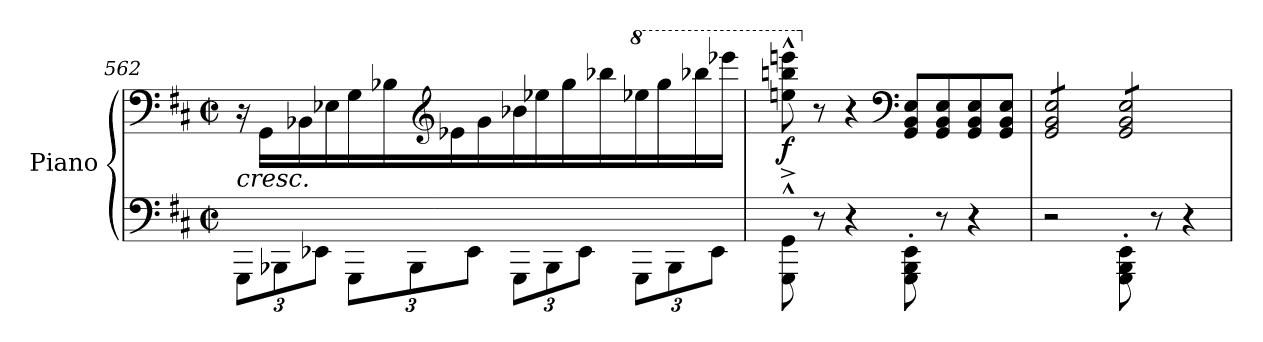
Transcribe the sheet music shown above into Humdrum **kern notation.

**kern	**kern	**dynam
*part1	*part1	*part1
*staff2	*staff1	*staff1/2
*I"Piano	*	*
*I'Pno	*	*
*clefF4	*clefF4	*
*k[f#c#]	*k[f#c#]	*
*M2/2	*M2/2	*
*met(c|)	*met(c|)	*
*Xbrackettup	*	*
=562	=562	=562
!	!LO:TX:b:i:t=cresc.	!
12GGG\L	16r	.
.	16GG\LL	.
12BBB-X\	.	.
.	16BB-X\	.
12EE-X\J	.	.
.	16E-X\	.
12GGG\L	16G\	.
.	16B-X\	.
12BBB-\	.	.
*	*clefG2	*
.	16e-X\	.
12EE-\J	.	.
.	16g\	.
12GGG\L	16b-X\	.
.	16ee-X\	.
12BBB-\	.	.
.	16gg\	.
12EE-\J	.	.
.	16bb-X\	.
*	*8va	*
12GGG\L	16eee-X\	.
.	16ggg\	.
12BBB-\	.	.
.	16bbb-X\	.
12EE-\J	.	.
.	16eeee-X\JJ	.
=563	=563	=563
!	!	!LO:DY:b
8GGG\^^^ 8GG\^^^	8eeen\^^ 8bbbn\^^ 8eeeen\^^	f
*	*X8va	*
8r	8r	.
4r	4r	.
*	*clefF4	*
8GGG\' 8BBB\' 8EE\'	8GG/ 8BB/ 8E/L	.
8r	8GG/ 8BB/ 8E/	.
4r	8GG/ 8BB/ 8E/	.
.	8GG/ 8BB/ 8E/J	.
=564	=564	=564
*	*tremolo	*
2r	8GG/ 8BB/ 8E/L	.
.	8GG/ 8BB/ 8E/	.
.	8GG/ 8BB/ 8E/	.
.	8GG/ 8BB/ 8E/J	.
8GGG\' 8BBB\' 8EE\'	8GG/ 8BB/ 8E/L	.
8r	8GG/ 8BB/ 8E/	.
4r	8GG/ 8BB/ 8E/	.
.	8GG/ 8BB/ 8E/J	.
*	*Xtremolo	*
=	=	=
*-	*-	*-
